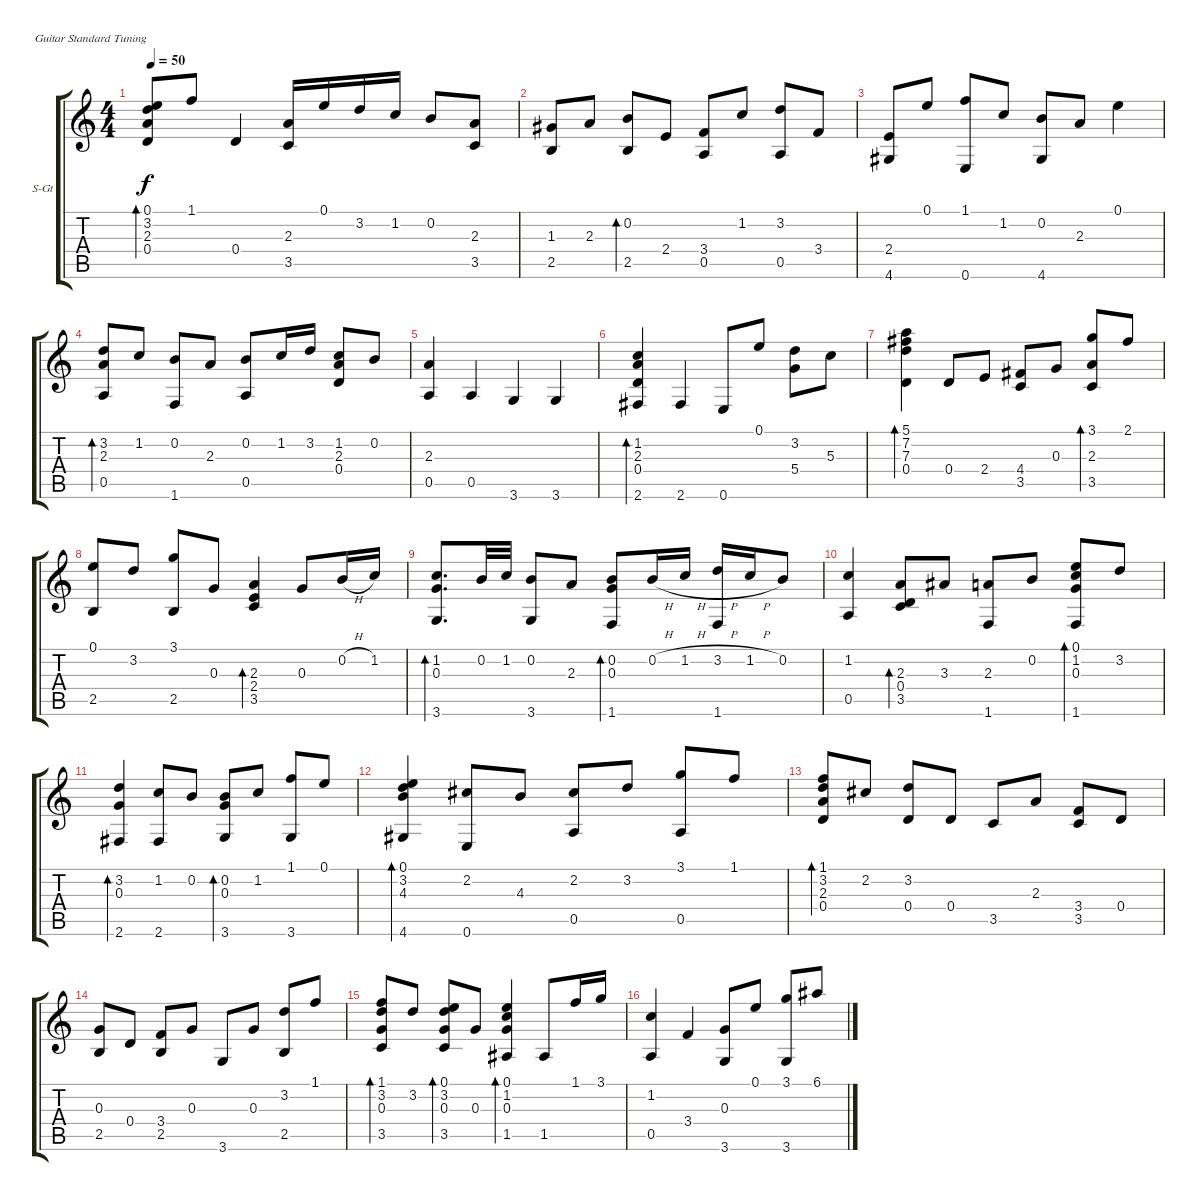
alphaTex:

\bracketExtendMode groupsimilarinstruments
\firstSystemTrackNameOrientation horizontal
\otherSystemsTrackNameOrientation horizontal
\track ("Track 1" "S-Gt") {instrument acousticguitarsteel}
\staff {score tabs}
\tuning (E4 B3 G3 D3 A2 E2)
\ts (4 4)
\tempo 50
\clef g2
\ks c
(0.1 3.2 2.3 0.4).8{bd 480 dy f} 1.1.8 0.4.4 (2.3 3.5).16 0.1.16 3.2.16 1.2.16 0.2.8 (2.3 3.5).8 |
(1.3 2.5).8 2.3.8 (0.2 2.5).8{bd 480} 2.4.8 (3.4 0.5).8 1.2.8 (3.2 0.5).8 3.4.8 |
(2.4 4.6).8 0.1.8 (1.1 0.6).8 1.2.8 (0.2 4.6).8 2.3.8 0.1.4 |
(3.2 2.3 0.5).8{bd 480} 1.2.8 (0.2 1.6).8 2.3.8 (0.2 0.5).8 1.2.16 3.2.16 (1.2 2.3 0.4).8 0.2.8 |
(2.3 0.5).4 0.5.4 3.6.4 3.6.4 |
(1.2 2.3 0.4 2.6).4{bd 240} 2.6.4 0.6.8 0.1.8 (3.2 5.4).8 5.3.8 |
(5.1 7.2 7.3 0.4).4{bd 240} 0.4.8 2.4.8 (4.4 3.5).8 0.3.8 (3.1 2.3 3.5).8{bd 480} 2.1.8 |
(0.1 2.5).8 3.2.8 (3.1 2.5).8 0.3.8 (2.3 2.4 3.5).4{bd 480} 0.3.8 0.2{h}.16 1.2.16 |
(1.2 0.3 3.6).8{d bd 240} 0.2.32 1.2.32 (0.2 3.6).8 2.3.8 (0.2 0.3 1.6).8{bd 240} 0.2{h}.16 1.2{h}.16 (3.2{h} 1.6).16 1.2{h}.16 0.2.8 |
(1.2 0.5).4 (2.3 0.4 3.5).8{bd 240} 3.3.8 (2.3 1.6).8 0.2.8 (0.1 1.2 0.3 1.6).8{bd 240} 3.2.8 |
(3.2 0.3 2.6).4{bd 240} (1.2 2.6).8 0.2.8 (0.2 0.3 3.6).8{bd 240} 1.2.8 (1.1 3.6).8 0.1.8 |
(0.1 3.2 4.3 4.6).4{bd 240} (0.6 2.2).8 4.3.8 (0.5 2.2).8 3.2.8 (3.1 0.5).8 1.1.8 |
(1.1 3.2 2.3 0.4).8{bd 240} 2.2.8 (3.2 0.4).8 0.4.8 3.5.8 2.3.8 (3.4 3.5).8 0.4.8 |
(0.3 2.5).8 0.4.8 (3.4 2.5).8 0.3.8 3.6.8 0.3.8 (3.2 2.5).8 1.1.8 |
(1.1 3.2 0.3 3.5).8{bd 240} 3.2.8 (0.1 3.2 0.3 3.5).8{bd 240} 0.3.8 (0.1 1.2 0.3 1.5).4{bd 240} 1.5.8 1.1.16 3.1.16 |
(1.2 0.5).4 3.4.4 (0.3 3.6).8 0.1.8 (3.1 3.6).8 6.1.8
